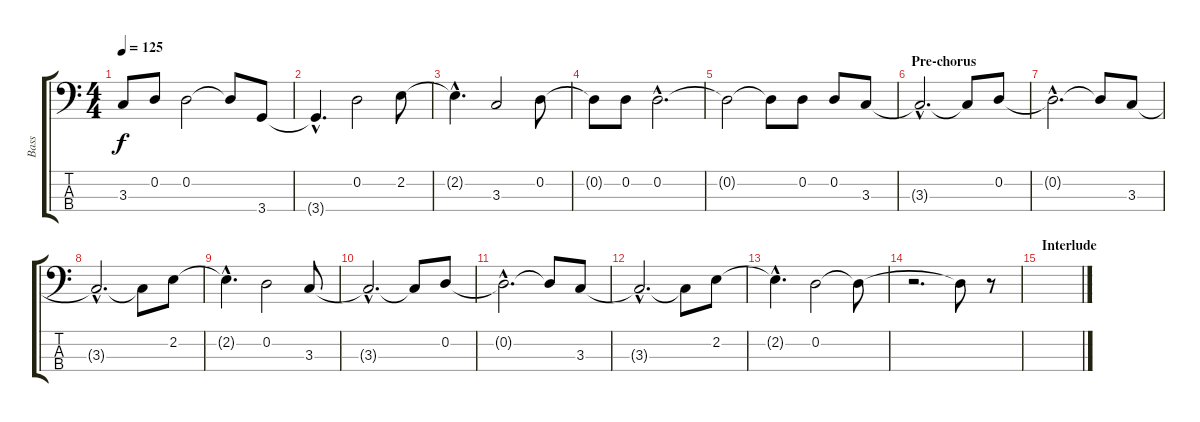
\track ("Bass" "Bass") {instrument electricbassfinger}
\staff {score tabs}
\tuning (G2 D2 A1 E1) {hide}
\ts (4 4)
\tempo 125
\clef f4
\ks c
3.3.8{dy f} 0.2.8 0.2.2 0.2{t}.8 3.4.8 |
3.4{hac t}.4{d} 0.2.2 2.2.8 |
2.2{hac t}.4{d} 3.3.2 0.2.8 |
0.2{t}.8 0.2.8 0.2{hac}.2{d} |
0.2{t}.2 0.2{t}.8 0.2.8 0.2.8 3.3.8 |
\section ("" "Pre-chorus")
3.3{hac t}.2{d} 3.3{t}.8 0.2.8 |
0.2{hac t}.2{d} 0.2{t}.8 3.3.8 |
3.3{hac t}.2{d} 3.3{t}.8 2.2.8 |
2.2{hac t}.4{d} 0.2.2 3.3.8 |
3.3{hac t}.2{d} 3.3{t}.8 0.2.8 |
0.2{hac t}.2{d} 0.2{t}.8 3.3.8 |
3.3{hac t}.2{d} 3.3{t}.8 2.2.8 |
2.2{hac t}.4{d} 0.2.2 0.2{t}.8 |
r.2{d} 0.2{t}.8 r.8 |
\section ("" "Interlude")
